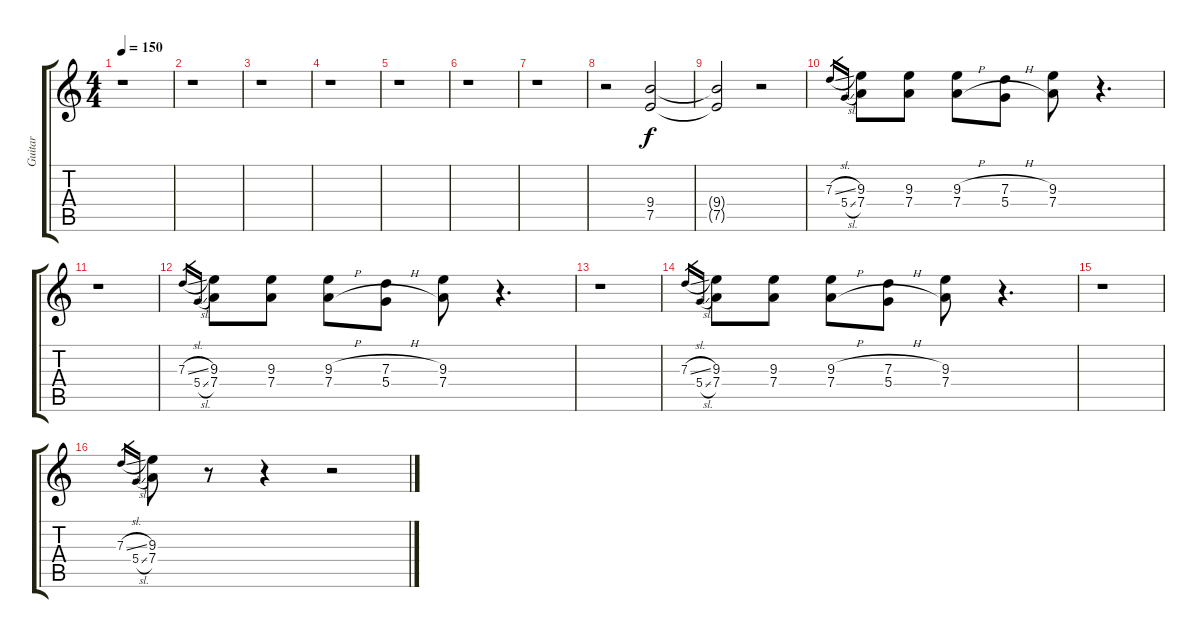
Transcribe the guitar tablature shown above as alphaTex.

\track ("Guitar" "Guitar") {instrument distortionguitar}
\staff {score tabs}
\tuning (E4 B3 G3 D3 A2 E2) {hide}
\ts (4 4)
\tempo 150
\clef g2
\ks c
r.1{dy f instrument distortionguitar} |
r.1 |
r.1 |
r.1 |
r.1 |
r.1 |
r.1 |
r.2 (9.4 7.5).2 |
(9.4{t} 7.5{t}).2 r.2 |
7.3{sl}.16{gr} 5.4{sl}.16{gr} (9.3 7.4).8 (9.3 7.4).8 (9.3{h} 7.4{h}).8 (7.3{h} 5.4{h}).8 (9.3 7.4).8 r.4{d} |
r.1 |
7.3{sl}.16{gr} 5.4{sl}.16{gr} (9.3 7.4).8 (9.3 7.4).8 (9.3{h} 7.4{h}).8 (7.3{h} 5.4{h}).8 (9.3 7.4).8 r.4{d} |
r.1 |
7.3{sl}.16{gr} 5.4{sl}.16{gr} (9.3 7.4).8 (9.3 7.4).8 (9.3{h} 7.4{h}).8 (7.3{h} 5.4{h}).8 (9.3 7.4).8 r.4{d} |
r.1 |
7.3{sl}.16{gr} 5.4{sl}.16{gr} (9.3 7.4).8 r.8 r.4 r.2
